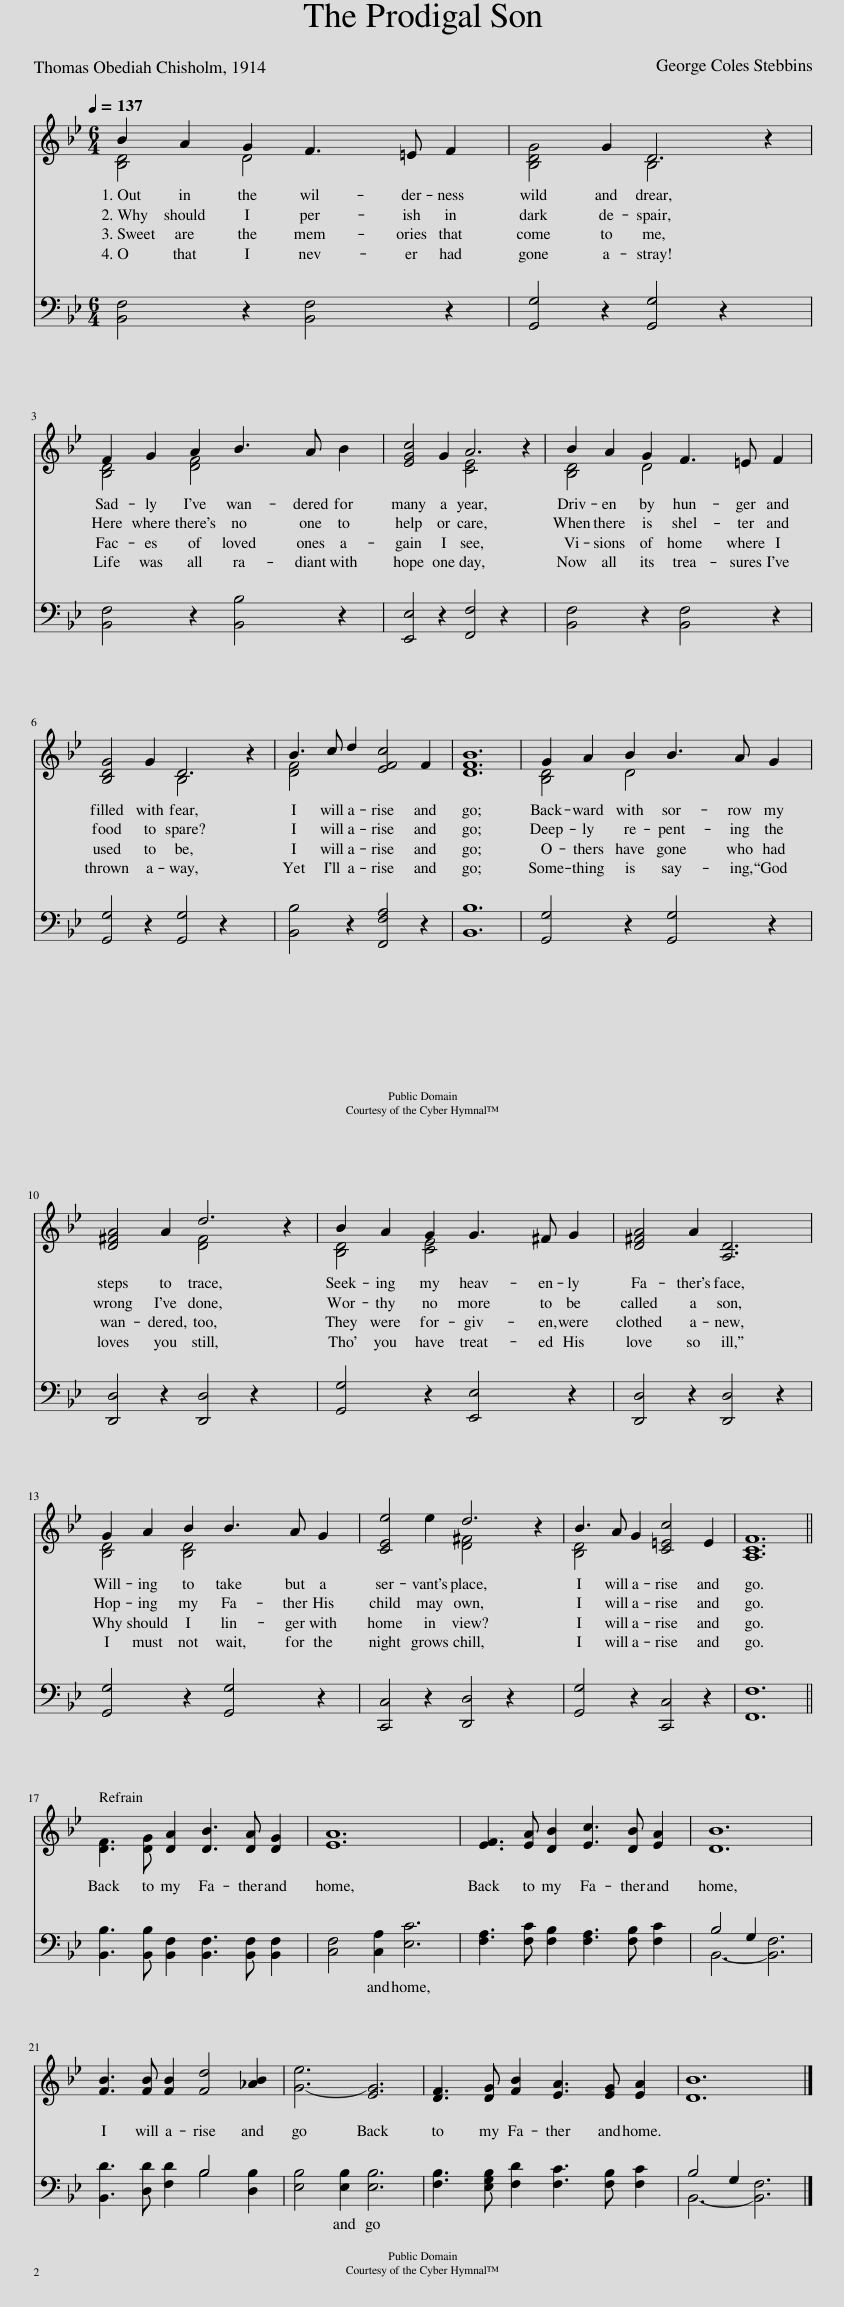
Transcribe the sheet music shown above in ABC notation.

X:1
%%score ( 1 2 ) ( 3 4 )
L:1/8
Q:1/4=137
M:6/4
I:linebreak $
K:Bb
V:1 treble
V:2 treble
V:3 bass
V:4 bass
V:1
 B2 A2 G2 F3 =E F2 | [B,DG]4 G2 D6 z2 |$ F2 G2 A2 B3 A B2 | [EGc]4 G2 A6 z2 | B2 A2 G2 F3 =E F2 |$ %5
 [B,DG]4 G2 D6 z2 | B3 c d2 [EFc]4 F2 | [DFB]12 | G2 A2 B2 B3 A G2 |$ [D^FA]4 A2 d6 z2 | %10
 B2 A2 G2 G3 ^F G2 | [D^FA]4 A2 [A,D]6 |$ G2 A2 B2 B3 A G2 | [CEe]4 e2 d6 z2 | B3 A G2 [C=Ec]4 E2 | %15
 [A,CF]12 ||$ [DF]3 [DG] [DA]2 [DB]3 [DA] [DG]2 | [EA]12 | [EF]3 [EA] [DB]2 [Ec]3 [DB] [EA]2 | [DB]12 |$ %20
 [FB]3 [FB] [FB]2 [Fd]4 [_AB]2 | [G-e]6 [EG]6 | [DF]3 [DG] [FB]2 [EA]3 [EG] [EA]2 | [DB]12 |] %24
V:2
 [B,D]4 D4 x4 | x6 B,4 x4 |$ [B,D]4 [DF]4 x4 | x6 [CE]4 x4 | [B,D]4 D4 x4 |$ %5
 x6 B,4 x4 | [DF]4 x8 | x12 | [B,D]4 D4 x4 |$ x6 [D^F]4 x4 | %10
 [B,D]4 [CE]4 x4 | x12 |$ [B,D]4 [B,D]4 x4 | x6 [D^F]4 x4 | [B,D]4 x8 | %15
 x12 ||$ x12 | x12 | x12 | x12 |$ %20
 x12 | x12 | x12 | x12 |] %24
V:3
 [B,,F,]4 z2 [B,,F,]4 z2 | [G,,G,]4 z2 [G,,G,]4 z2 x2 |$ [B,,F,]4 z2 [B,,B,]4 z2 | [E,,E,]4 z2 [F,,F,]4 z2 x2 | [B,,F,]4 z2 [B,,F,]4 z2 |$ %5
 [G,,G,]4 z2 [G,,G,]4 z2 x2 | [B,,B,]4 z2 [F,,F,A,]4 z2 | [B,,B,]12 | [G,,G,]4 z2 [G,,G,]4 z2 |$ [D,,D,]4 z2 [D,,D,]4 z2 x2 | %10
 [G,,G,]4 z2 [E,,E,]4 z2 | [D,,D,]4 z2 [D,,D,]4 z2 |$ [G,,G,]4 z2 [G,,G,]4 z2 | [C,,C,]4 z2 [D,,D,]4 z2 x2 | [G,,G,]4 z2 [C,,C,]4 z2 | %15
 [F,,F,]12 ||$ [B,,B,]3 [B,,B,] [B,,F,]2 [B,,F,]3 [B,,F,] [B,,F,]2 | [C,F,]4 [C,A,]2 [E,C]6 | [F,A,]3 [F,C] [F,B,]2 [F,A,]3 [F,B,] [F,C]2 | B,4 G,2 [B,,F,]6 |$ %20
 [B,,D]3 [D,D] [F,D]2 B,4 [D,B,]2 | [E,B,]4 [E,B,]2 [E,B,]6 | [F,B,]3 [E,G,B,] [F,D]2 [F,C]3 [F,B,] [F,C]2 | B,4 G,2 [B,,F,]6 |] %24
V:4
 x12 | x14 |$ x12 | x14 | x12 |$ %5
 x14 | x12 | x12 | x12 |$ x14 | %10
 x12 | x12 |$ x12 | x14 | x12 | %15
 x12 ||$ x12 | x12 | x12 | B,,6- x6 |$ %20
 x6 B,4 x2 | x12 | x12 | B,,6- x6 |] %24
